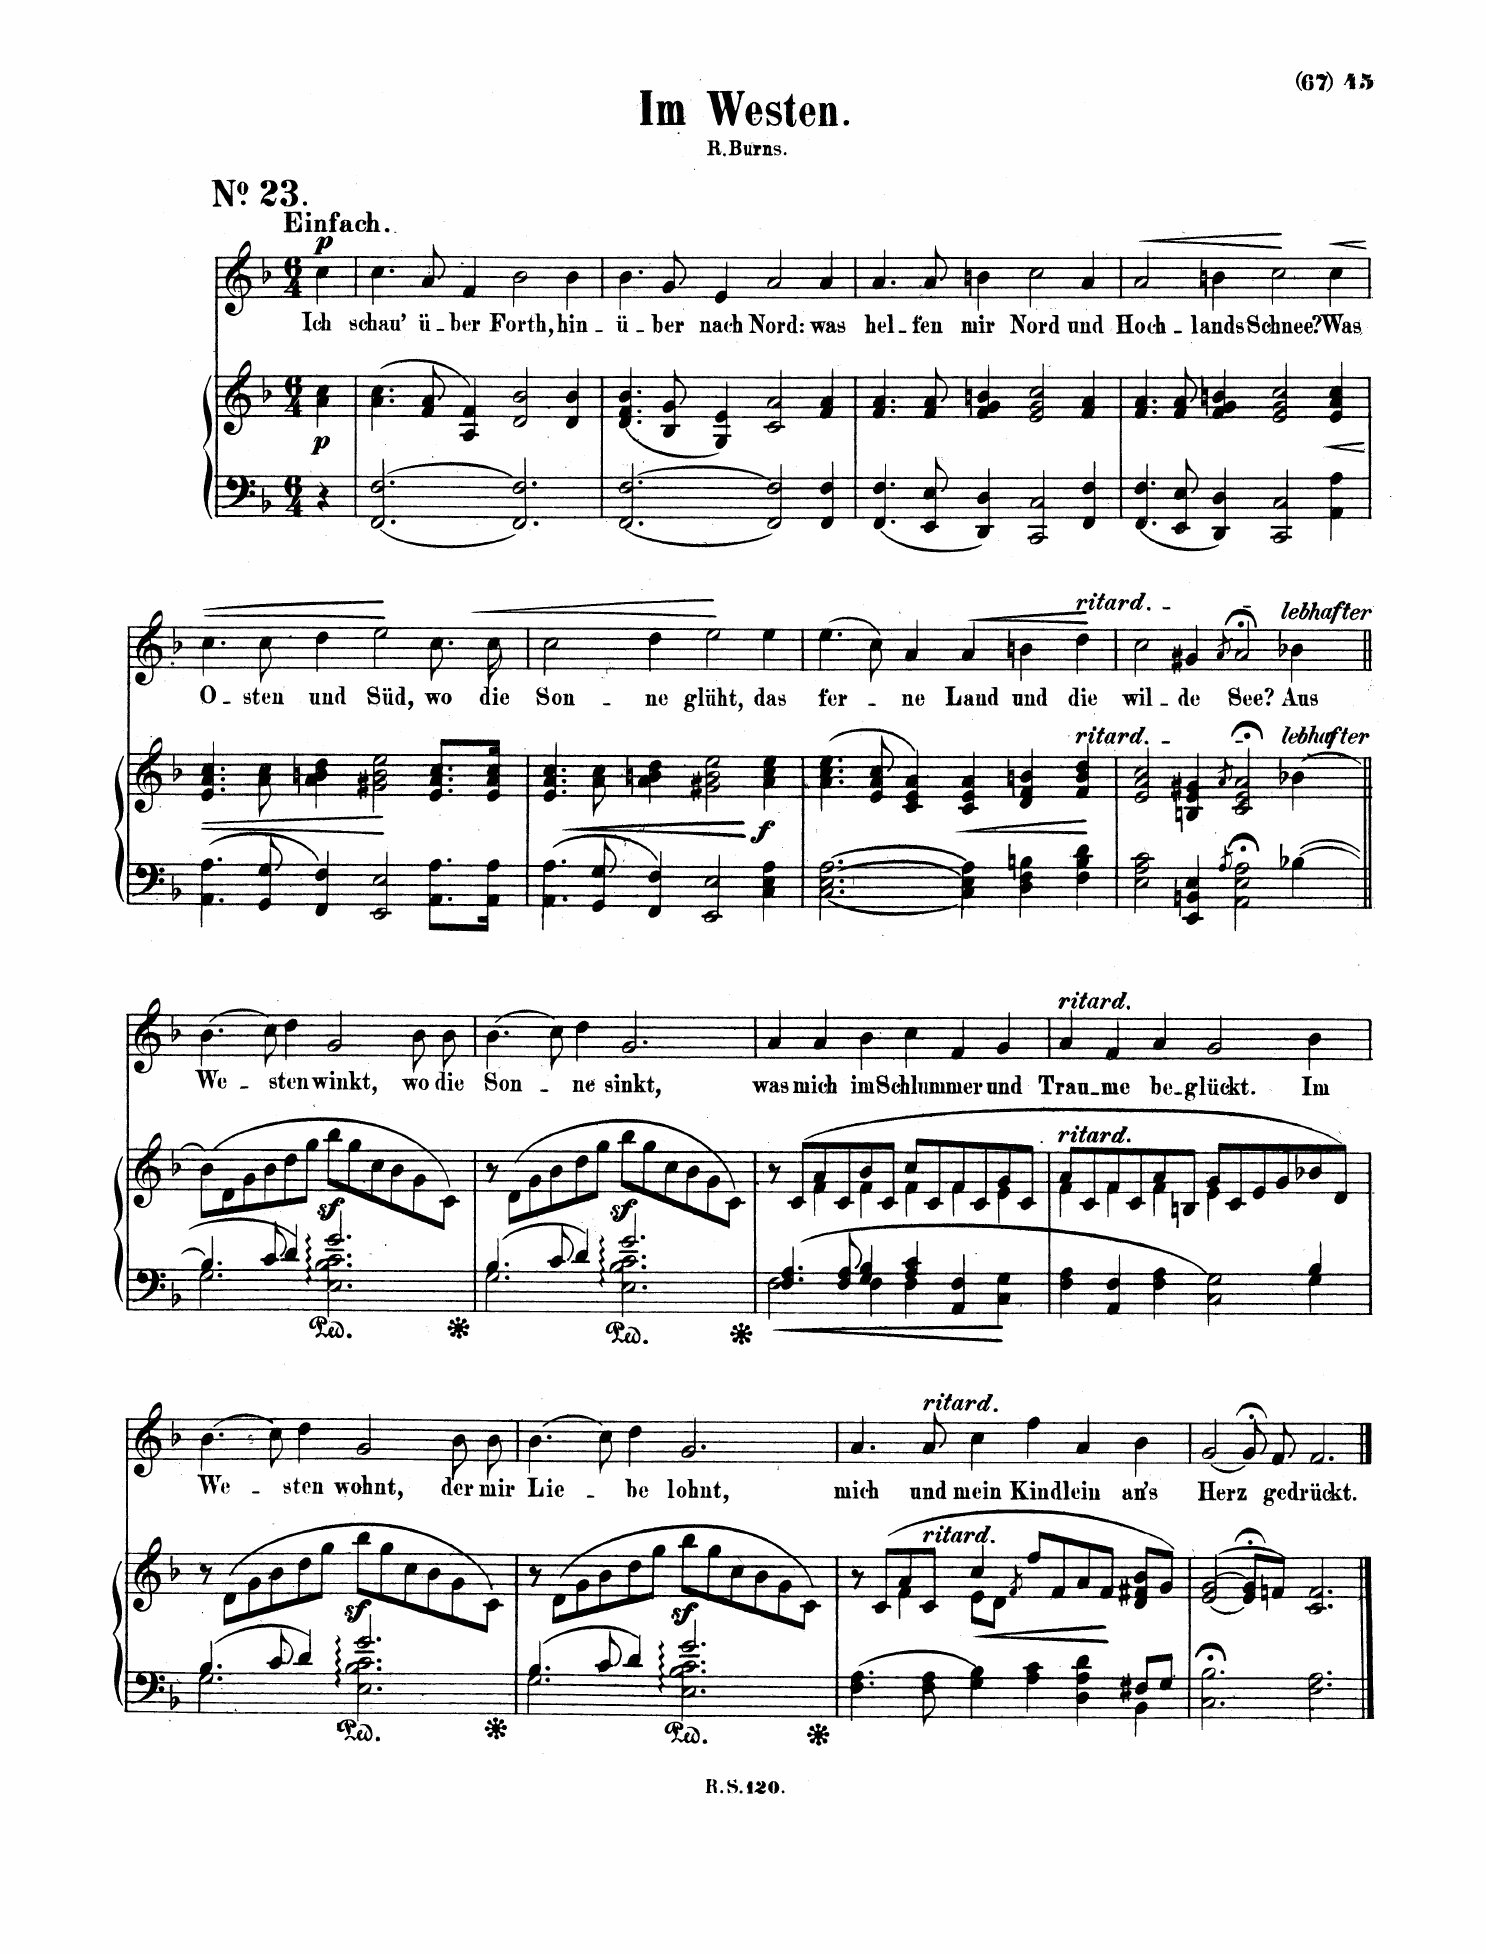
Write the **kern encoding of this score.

**kern	**kern	**dynam	**kern	**text	**dynam
*part2	*part2	*part2	*part1	*part1	*part1
*staff3	*staff2	*staff2/3	*staff1	*staff1	*staff1
*I"Piano	*	*	*I"Voice	*	*
*I'Pno	*	*	*	*	*
*clefF4	*clefG2	*	*clefG2	*	*
*k[b-]	*k[b-]	*	*k[b-]	*	*
*M6/4	*M6/4	*	*M6/4	*	*
=	=	=	=	=	=
!	!	!	!LO:TX:a:B:t=Einfach	!	!
!	!	!LO:DY:b	!	!	!LO:DY:a
4r	4a\ 4cc\	p	4cc\	Ich	p
=1	=1	=1	=1	=1	=1
[2.FF/ [2.F/	(4.a\ 4.cc\	.	4.cc\	schau’	.
.	8f/ 8a/	.	8a/	ü-	.
.	4A/ 4f/)	.	4f/	-ber	.
2.FF/] 2.F/]	2d/ 2b-/	.	2b-\	Forth,	.
.	4d/ 4b-/	.	4b-\	hin-	.
=2	=2	=2	=2	=2	=2
[2.FF/ [2.F/	(4.d/ 4.f/ 4.b-/	.	4.b-\	-ü-	.
.	8B-/ 8g/	.	8g/	-ber	.
.	4G/ 4e/)	.	4e/	nach	.
2FF/] 2F/]	2c/ 2a/	.	2a/	Nord:	.
4FF/ 4F/	4f/ 4a/	.	4a/	was	.
=3	=3	=3	=3	=3	=3
4.FF/ 4.F/	4.f/ 4.a/	.	4.a/	hel-	.
8EE/ 8E/	8f/ 8a/	.	8a/	-fen	.
4DD/ 4D/	4f/ 4g/ 4bn/	.	4bn\	mir	.
2CC/ 2C/	2e/ 2g/ 2cc/	.	2cc\	Nord	.
4FF/ 4F/	4f/ 4a/	.	4a/	und	.
=4	=4	=4	=4	=4	=4
!	!	!	!	!	!LO:HP:b
4.FF/ 4.F/	4.f/ 4.a/	.	2a/	Hoch-	<
8EE/ 8E/	8f/ 8a/	.	.	.	.
4DD/ 4D/	4f/ 4g/ 4bn/	.	4bn\	-lands	.
2CC/ 2C/	2e/ 2g/ 2cc/	.	2cc\	Schnee?	.
!	!	!LO:HP:b	!	!	!LO:HP:n=1:b
4AA\ 4A\	4e/ 4a/ 4cc/	<	4cc\	Was	[ <
=5	=5	=5	=5	=5	=5
4.AA\ 4.A\	4.e/ 4.a/ 4.cc/	.	4.cc\	Os-	.
8GG/ 8G/	8a\ 8cc\	.	8cc\	-ten	.
4FF/ 4F/	4a\ 4bn\ 4dd\	.	4dd\	und	.
2EE/ 2E/	2g#X\ 2b\ 2ee\	[	2ee\	Süd,	[
!	!	!	!	!	!LO:HP:b
8.AA\ 8.A\L	8.e/ 8.a/ 8.cc/L	.	8.cc\L	wo	<
16AA\ 16A\Jk	16e/ 16a/ 16cc/Jk	.	16cc\Jk	die	.
=6	=6	=6	=6	=6	=6
!	!	!LO:HP:b	!	!	!
4.AA\ 4.A\	4.e/ 4.a/ 4.cc/	<	2cc\	Son-	.
8GG/ 8G/	8a\ 8cc\	.	.	.	.
4FF/ 4F/	4a\ 4bn\ 4dd\	.	4dd\	-ne	.
2EE/ 2E/	2g#X\ 2b\ 2ee\	.	2ee\	glüht,	.
!	!	!LO:DY:n=1:b	!	!	!
4C\ 4E\ 4A\	4a\ 4cc\ 4ee\	[ f	4ee\	das	[
=7	=7	=7	=7	=7	=7
[2.C\ [2.E\ [2.A\	(4.a\ 4.cc\ 4.ee\	.	(4.ee\	fer-	.
.	8e/ 8a/ 8cc/	.	8cc\)	.	.
.	4c/ 4e/ 4a/)	.	4a/	-ne	.
!	!	!LO:HP:b	!	!	!LO:HP:b
4C\] 4E\] 4A\]	4c/ 4e/ 4a/	<	4a/	Laud	<
4D\ 4F\ 4Bn\	4d/ 4f/ 4bn/	.	4bn\	und	.
!	!	!	!LO:TX:a:t=ritard.	!	!
!	!LO:TX:a:t=ritard.	!	!	!	!
4F\ 4B\ 4d\	4f/ 4b/ 4dd/	.	4dd\	die	.
.	.	[	.	.	[
=8	=8	=8	=8	=8	=8
2E\ 2A\ 2c\	2e/ 2a/ 2cc/	.	2cc\	wil-	.
4EE/ 4BBn/ 4E/	4Bn/ 4e/ 4g#X/	.	4g#X/	-de	.
8qA/	8qa/	.	8qa/	.	.
2AA\ 2E\ 2A\	2c/;< 2e/;< 2a/;<	.	2a;</	See?	.
!	!	!	!LO:TX:a:i:t=lebhafter	!	!
!	!LO:TX:a:i:t=lebhafter	!	!	!	!
[>4B-X\	[4b-X\	.	4b-X\	Aus	.
=9||	=9||	=9||	=9||	=9||	=9||
*^	*	*	*	*	*
4.B-/]	2.G\	(8b-\L]	.	(4.b-X\	We-	.
.	.	8d\	.	.	.	.
.	.	8g\	.	.	.	.
8c/	.	8b-\	.	8cc\)	.	.
4d/	.	8dd\	.	4dd\	-sten	.
.	.	8gg\J	.	.	.	.
2.g/	2.E\:: 2.B-\:: 2.c\::	8bb-z<\L	.	2g/	winkt,	.
.	.	8gg\	.	.	.	.
.	.	8cc\	.	.	.	.
.	.	8b-\	.	.	.	.
.	.	8g\	.	8b-\L	wo	.
.	.	8c\J)	.	8b-\J	die	.
=10	=10	=10	=10	=10	=10	=10
4.B-/	2.G\	8r	.	(4.b-\	Son-	.
.	.	(8d\L	.	.	.	.
.	.	8g\	.	.	.	.
8c/	.	8b-\	.	8cc\)	.	.
4d/	.	8dd\	.	4dd\	-ne	.
.	.	8gg\J	.	.	.	.
2.g/	2.E\:: 2.B-\:: 2.c\::	8bb-z<\L	.	2.g/	sinkt,	.
.	.	8gg\	.	.	.	.
.	.	8cc\	.	.	.	.
.	.	8b-\	.	.	.	.
.	.	8g\	.	.	.	.
.	.	8c\J)	.	.	.	.
=11	=11	=11	=11	=11	=11	=11
*	*	*^	*	*	*	*
4.F/ 4.A/	2F\	8r	4ryy	.	4a/	was	.
.	.	(8c/L	.	.	.	.	.
.	.	8a/	4f\	.	4a/	mich	.
8F/ 8A/	.	8c/	.	.	.	.	.
4G/ 4B-/	4F\	8b-/	4f\	.	4b-\	im	.
.	.	8c/J	.	.	.	.	.
4A/ 4c/	4F\	8cc/L	4f\	.	4cc\	Schlum-	.
.	.	8c/	.	.	.	.	.
4AA/ 4F/	4ryy	8f/	4f\	.	4f/	-mer	.
.	.	8c/	.	.	.	.	.
4C\ 4G\	4ryy	8g/	4e\	.	4g/	und	.
.	.	8c/J	.	.	.	.	.
=12	=12	=12	=12	=12	=12	=12	=12
!	!	!	!	!	!LO:TX:a:i:t=ritard.	!	!
!	!	!LO:TX:a:i:t=ritard.	!	!	!	!	!
4F\ 4A\	2.ryy	8a/L	4f\	.	4a/	Trau-	.
.	.	8c/	.	.	.	.	.
4AA/ 4F/	.	8f/	4f\	.	4f/	-me	.
.	.	8c/	.	.	.	.	.
4F\ 4A\	.	8a/	4f\	.	4a/	be-	.
.	.	8Bn/J	.	.	.	.	.
2C\ 2G\	2ryy	8g/L	4e\	.	2g/	-glückt.	.
.	.	8c/	.	.	.	.	.
.	.	8e/	4ryy	.	.	.	.
.	.	8g/	.	.	.	.	.
4B-/	4G\	8b-X/	4ryy	.	4b-\	Im	.
.	.	8d/J)	.	.	.	.	.
*	*	*v	*v	*	*	*	*
=13	=13	=13	=13	=13	=13	=13
4.B-/	2.G\	8r	.	(4.b-X\	We-	.
.	.	(8d\L	.	.	.	.
.	.	8g\	.	.	.	.
8c/	.	8b-\	.	8cc\)	.	.
4d/	.	8dd\	.	4dd\	-sten	.
.	.	8gg\J	.	.	.	.
2.g/	2.E\:: 2.B-\:: 2.c\::	8bb-z<\L	.	2g/	wohnt,	.
.	.	8gg\	.	.	.	.
.	.	8cc\	.	.	.	.
.	.	8b-\	.	.	.	.
.	.	8g\	.	8b-\L	der	.
.	.	8c\J)	.	8b-\J	mir	.
=14	=14	=14	=14	=14	=14	=14
4.B-/	2.G\	8r	.	(4.b-\	Lie-	.
.	.	(8d\L	.	.	.	.
.	.	8g\	.	.	.	.
8c/	.	8b-\	.	8cc\)	.	.
4d/	.	8dd\	.	4dd\	-be	.
.	.	8gg\J	.	.	.	.
2.g/	2.E\:: 2.B-\:: 2.c\::	8bb-z<\L	.	2.g/	lohnt,	.
.	.	8gg\	.	.	.	.
.	.	8cc\	.	.	.	.
.	.	8b-\	.	.	.	.
.	.	8g\	.	.	.	.
.	.	8c\J)	.	.	.	.
=15	=15	=15	=15	=15	=15	=15
*	*	*^	*	*	*	*
4.F\ 4.A\	2.ryy	8r	4ryy	.	4.a/	mich	.
.	.	(8c/L	.	.	.	.	.
.	.	8a/	4f\	.	.	.	.
!	!	!	!	!	!LO:TX:a:i:t=ritard.	!	!
!	!	!LO:TX:a:i:t=ritard.	!	!	!	!	!
8F\ 8A\	.	8c/J	.	.	8a/	und	.
!	!	!	!	!LO:HP:b	!	!	!
4G\ 4B-\	.	4cc/	8e\L	<	4cc\	mein	.
.	.	.	8d\J	.	.	.	.
.	.	8qf/	.	.	.	.	.
4A\ 4c\	2ryy	8ff/L	2ryy	.	4ff\	Kind-	.
.	.	8f/	.	.	.	.	.
4D\ 4A\ 4d\	.	8a/	.	.	4a/	-lein	.
.	.	8f/J	.	.	.	.	.
8F#X/L	4BB-\	8d/ 8f#X/ 8b-/L	4ryy	[	4b-\	an’s	.
8G/J	.	8a/J)	.	.	.	.	.
*v	*v	*	*	*	*	*	*
*	*v	*v	*	*	*	*
=16	=16	=16	=16	=16	=16
2.C\;< 2.B-\;<	(>[2e/ [2g/	.	[2g/	Herz	.
.	8e/];< 8g/];<L	.	8g;</L]	.	.
.	8fn/J)	.	8f/J	ged-	.
2.F\ 2.A\	2.c/ 2.f/	.	2.f/	-rückt.	.
==	==	==	==	==	==
*-	*-	*-	*-	*-	*-
